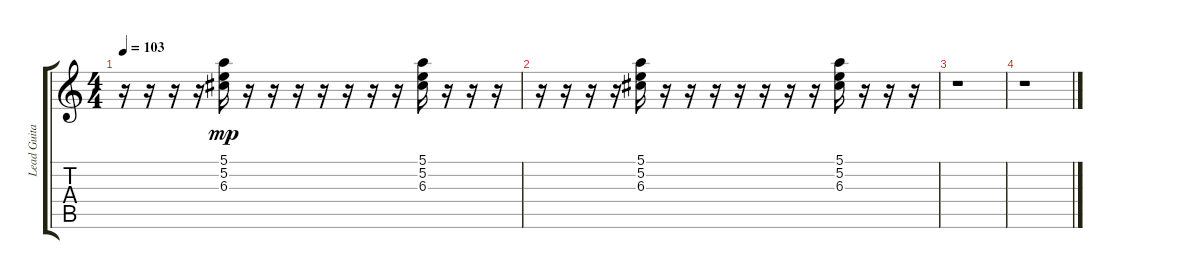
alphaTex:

\track ("Lead Guitar (Jorma Kaukonen)" "Lead Guita") {instrument electricguitarjazz}
\staff {score tabs}
\tuning (E4 B3 G3 D3 A2 E2) {hide}
\ts (4 4)
\tempo 103
\clef g2
\ks c
r.16{dy mp} r.16 r.16 r.16 (5.1 5.2 6.3).16 r.16 r.16 r.16 r.16 r.16 r.16 r.16 (5.1 5.2 6.3).16 r.16 r.16 r.16 |
r.16 r.16 r.16 r.16 (5.1 5.2 6.3).16 r.16 r.16 r.16 r.16 r.16 r.16 r.16 (5.1 5.2 6.3).16 r.16 r.16 r.16 |
r.1 |
r.1
